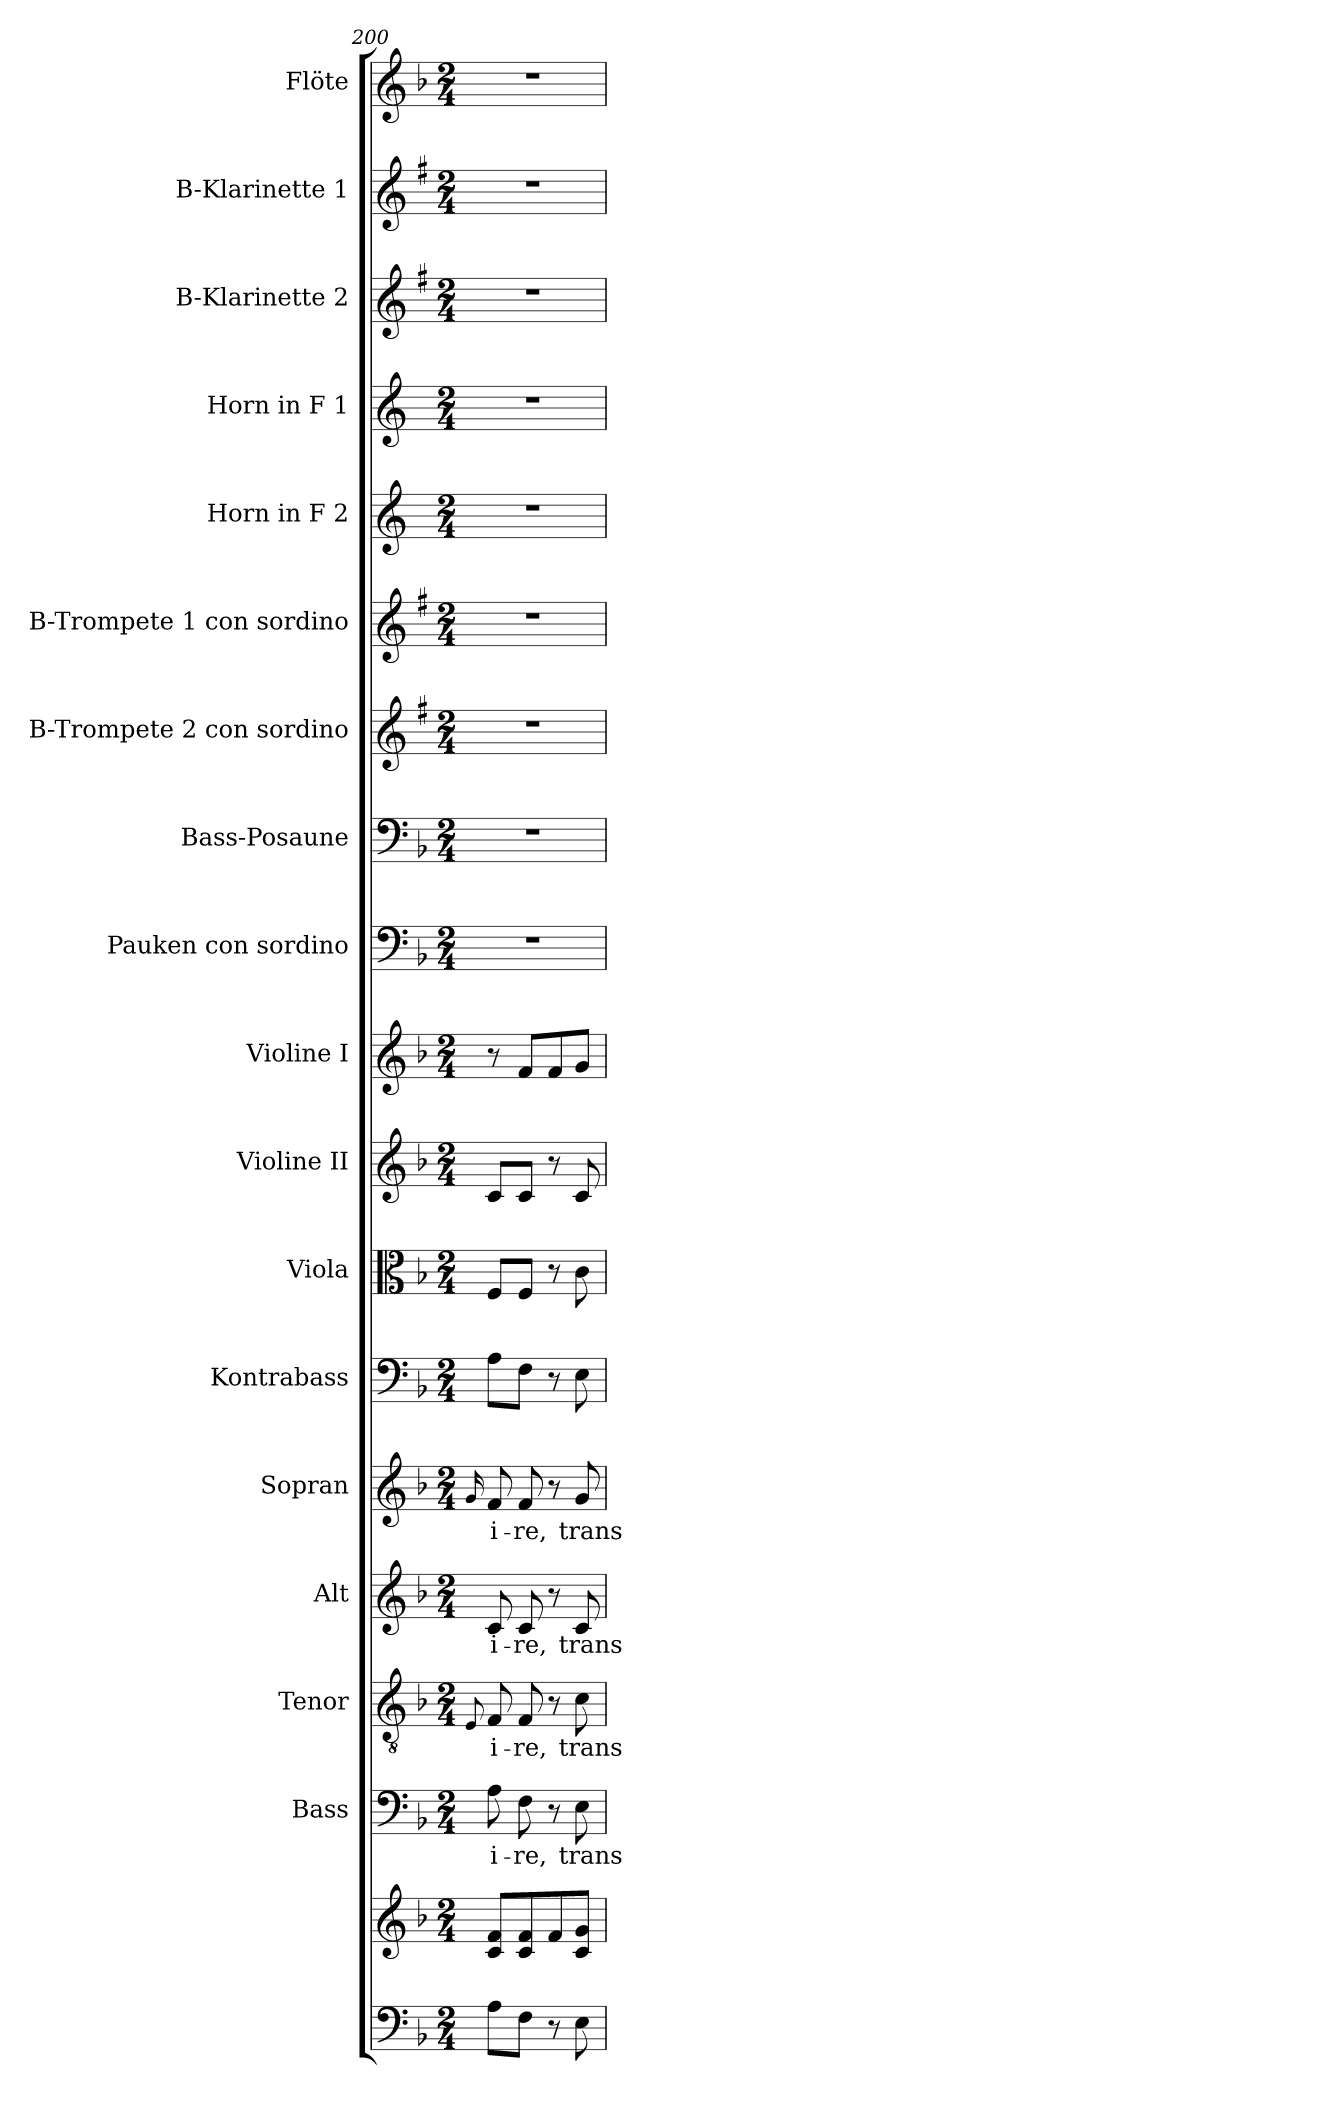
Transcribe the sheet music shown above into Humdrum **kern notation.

**kern	**kern	**kern	**text	**kern	**text	**kern	**text	**kern	**text	**kern	**kern	**kern	**kern	**kern	**kern	**kern	**kern	**kern	**kern	**kern	**kern	**kern
*part18	*part18	*part17	*part17	*part16	*part16	*part15	*part15	*part14	*part14	*part13	*part12	*part11	*part10	*part9	*part8	*part7	*part6	*part5	*part4	*part3	*part2	*part1
*staff19	*staff18	*staff17	*staff17	*staff16	*staff16	*staff15	*staff15	*staff14	*staff14	*staff13	*staff12	*staff11	*staff10	*staff9	*staff8	*staff7	*staff6	*staff5	*staff4	*staff3	*staff2	*staff1
*	*	*I"Bass	*	*I"Tenor	*	*I"Alt	*	*I"Sopran	*	*I"Kontrabass	*I"Viola	*I"Violine II	*I"Violine I	*I"Pauken con sordino	*I"Bass-Posaune	*I"B-Trompete 2 con sordino	*I"B-Trompete 1 con sordino	*I"Horn in F 2	*I"Horn in F 1	*I"B-Klarinette 2	*I"B-Klarinette 1	*I"Flöte
*	*	*I'B.	*	*I'T.	*	*I'A.	*	*I'S.	*	*I'Kb.	*I'Vla.	*I'Vl. II	*I'Vl. I	*I'Pk.	*I'B. Pos.	*I'B Trp. 2	*I'B Trp. 1	*	*	*I'B Kl. 2	*I'B Kl. 1	*I'Fl.
*clefF4	*clefG2	*clefF4	*	*clefGv2	*	*clefG2	*	*clefG2	*	*clefF4	*clefC3	*clefG2	*clefG2	*clefF4	*clefF4	*clefG2	*clefG2	*clefG2	*clefG2	*clefG2	*clefG2	*clefG2
*	*	*	*	*	*	*	*	*	*	*ITrd7c12	*	*	*	*	*	*ITrd1c2	*ITrd1c2	*ITrd4c7	*ITrd4c7	*ITrd1c2	*ITrd1c2	*
*k[b-]	*k[b-]	*k[b-]	*	*k[b-]	*	*k[b-]	*	*k[b-]	*	*k[b-]	*k[b-]	*k[b-]	*k[b-]	*k[b-]	*k[b-]	*k[b-]	*k[b-]	*k[b-]	*k[b-]	*k[b-]	*k[b-]	*k[b-]
*F:	*F:	*F:	*	*F:	*	*F:	*	*F:	*	*F:	*F:	*F:	*F:	*F:	*F:	*F:	*F:	*F:	*F:	*F:	*F:	*F:
*M2/4	*M2/4	*M2/4	*	*M2/4	*	*M2/4	*	*M2/4	*	*M2/4	*M2/4	*M2/4	*M2/4	*M2/4	*M2/4	*M2/4	*M2/4	*M2/4	*M2/4	*M2/4	*M2/4	*M2/4
=200	=200	=200	=200	=200	=200	=200	=200	=200	=200	=200	=200	=200	=200	=200	=200	=200	=200	=200	=200	=200	=200	=200
.	.	.	.	8qqE/	.	.	.	16qqg/	.	.	.	.	.	.	.	.	.	.	.	.	.	.
!	!	!	!LO:LY:b	!	!LO:LY:b	!	!LO:LY:b	!	!LO:LY:b	!	!	!	!	!	!	!	!	!	!	!	!	!
8A\L	8c/ 8f/L	8A\	-i-	8F/	-i-	8c/	-i-	8f/	-i-	8AA\L	8F/L	8c/L	8r	2r	2r	2r	2r	2r	2r	2r	2r	2r
!	!	!	!LO:LY:b	!	!LO:LY:b	!	!LO:LY:b	!	!LO:LY:b	!	!	!	!	!	!	!	!	!	!	!	!	!
8F\J	8c/ 8f/	8F\	-re,	8F/	-re,	8c/	-re,	8f/	-re,	8FF\J	8F/J	8c/J	8f/L	.	.	.	.	.	.	.	.	.
8r	8f/	8r	.	8r	.	8r	.	8r	.	8r	8r	8r	8f/	.	.	.	.	.	.	.	.	.
!	!	!	!LO:LY:b	!	!LO:LY:b	!	!LO:LY:b	!	!LO:LY:b	!	!	!	!	!	!	!	!	!	!	!	!	!
8E\	8c/ 8g/J	8E\	trans-	8c\	trans-	8c/	trans-	8g/	trans-	8EE\	8c\	8c/	8g/J	.	.	.	.	.	.	.	.	.
=	=	=	=	=	=	=	=	=	=	=	=	=	=	=	=	=	=	=	=	=	=	=
*-	*-	*-	*-	*-	*-	*-	*-	*-	*-	*-	*-	*-	*-	*-	*-	*-	*-	*-	*-	*-	*-	*-
